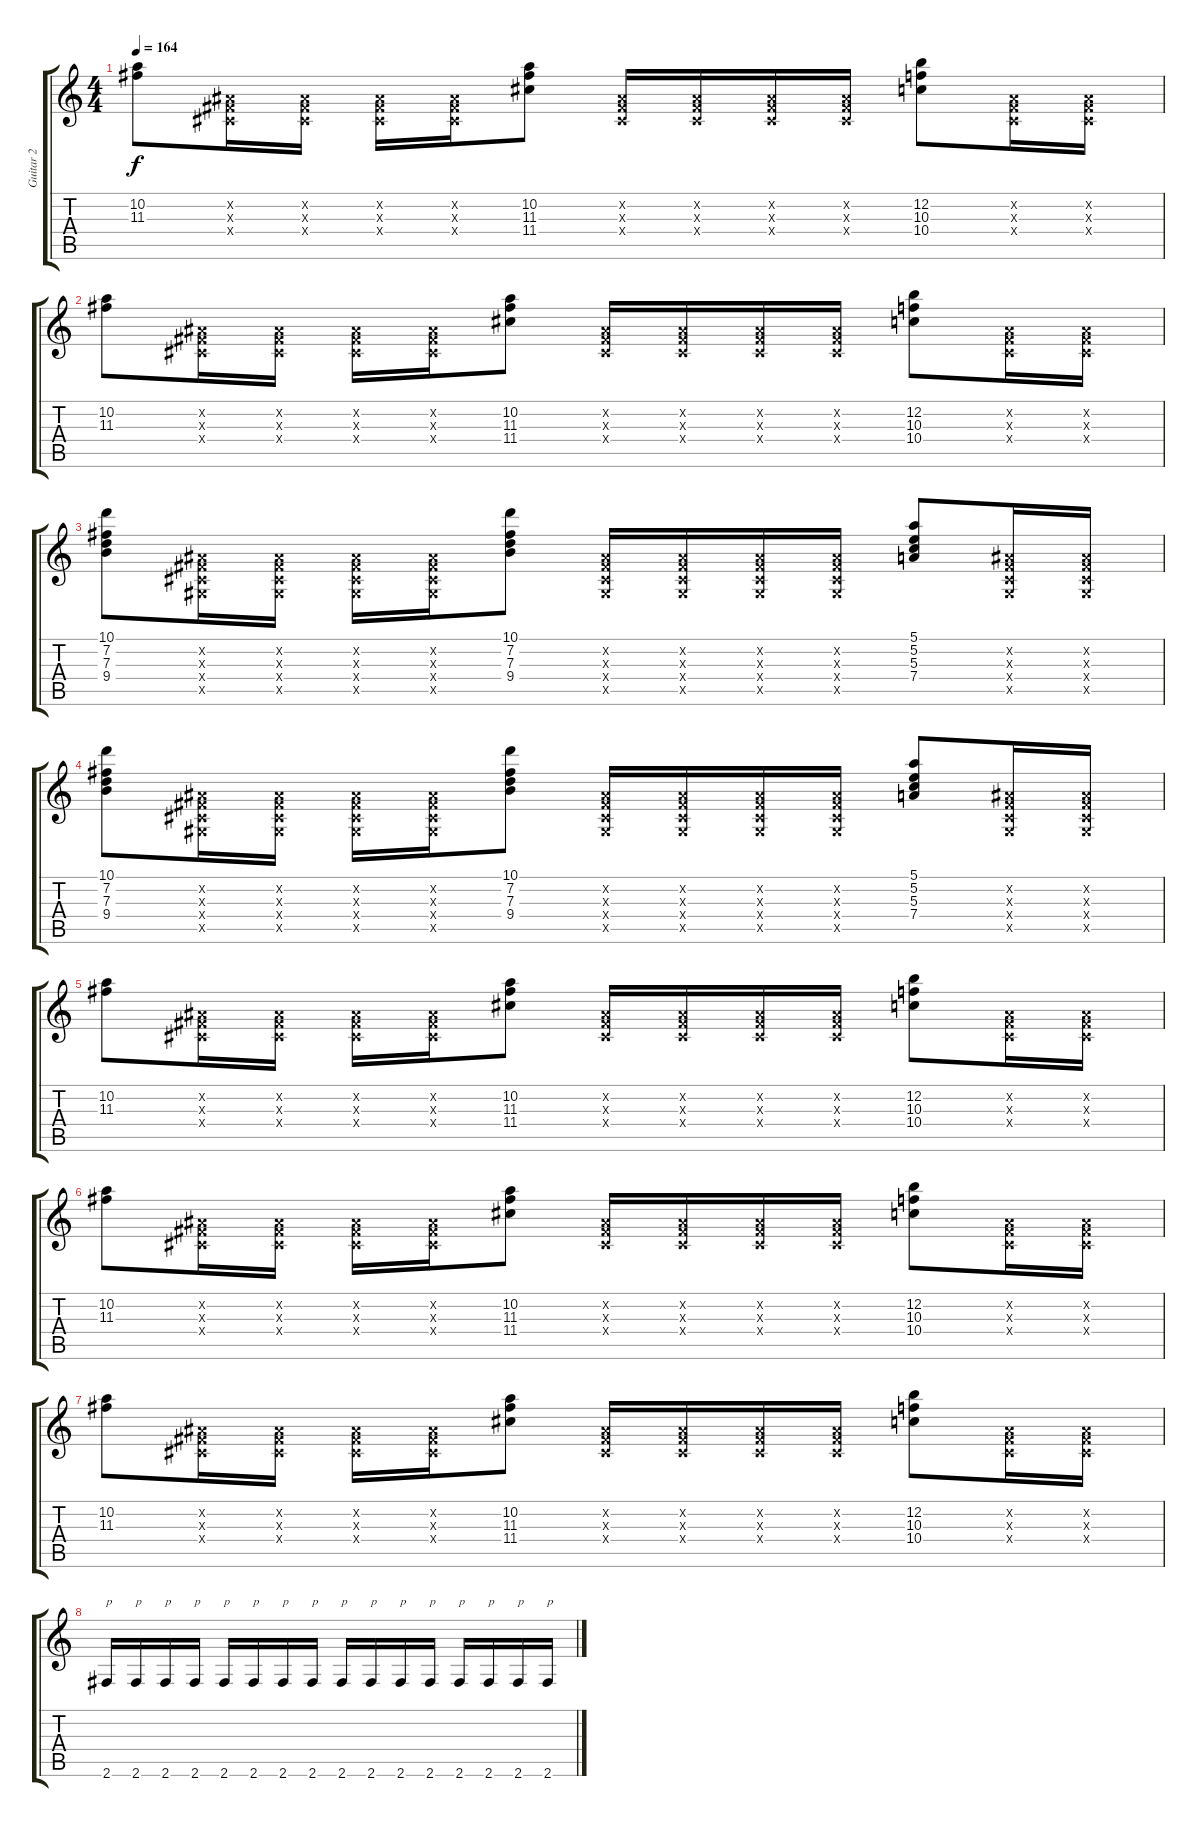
\track ("Guitar 2" "Guitar 2") {instrument distortionguitar}
\staff {score tabs}
\tuning (E4 B3 G3 D3 A2 E2) {hide}
\ts (4 4)
\tempo 164
\clef g2
\ks c
(10.2 11.3).8{dy f} (-1.2{x} -1.3{x} -1.4{x}).16 (-1.2{x} -1.3{x} -1.4{x}).16 (-1.2{x} -1.3{x} -1.4{x}).16 (-1.2{x} -1.3{x} -1.4{x}).16 (10.2 11.3 11.4).8 (-1.2{x} -1.3{x} -1.4{x}).16 (-1.2{x} -1.3{x} -1.4{x}).16 (-1.2{x} -1.3{x} -1.4{x}).16 (-1.2{x} -1.3{x} -1.4{x}).16 (12.2 10.3 10.4).8 (-1.2{x} -1.3{x} -1.4{x}).16 (-1.2{x} -1.3{x} -1.4{x}).16 |
(10.2 11.3).8 (-1.2{x} -1.3{x} -1.4{x}).16 (-1.2{x} -1.3{x} -1.4{x}).16 (-1.2{x} -1.3{x} -1.4{x}).16 (-1.2{x} -1.3{x} -1.4{x}).16 (10.2 11.3 11.4).8 (-1.2{x} -1.3{x} -1.4{x}).16 (-1.2{x} -1.3{x} -1.4{x}).16 (-1.2{x} -1.3{x} -1.4{x}).16 (-1.2{x} -1.3{x} -1.4{x}).16 (12.2 10.3 10.4).8 (-1.2{x} -1.3{x} -1.4{x}).16 (-1.2{x} -1.3{x} -1.4{x}).16 |
(10.1 7.2 7.3 9.4).8 (-1.2{x} -1.3{x} -1.4{x} -1.5{x}).16 (-1.2{x} -1.3{x} -1.4{x} -1.5{x}).16 (-1.2{x} -1.3{x} -1.4{x} -1.5{x}).16 (-1.2{x} -1.3{x} -1.4{x} -1.5{x}).16 (10.1 7.2 7.3 9.4).8 (-1.2{x} -1.3{x} -1.4{x} -1.5{x}).16 (-1.2{x} -1.3{x} -1.4{x} -1.5{x}).16 (-1.2{x} -1.3{x} -1.4{x} -1.5{x}).16 (-1.2{x} -1.3{x} -1.4{x} -1.5{x}).16 (5.1 5.2 5.3 7.4).8 (-1.2{x} -1.3{x} -1.4{x} -1.5{x}).16 (-1.2{x} -1.3{x} -1.4{x} -1.5{x}).16 |
(10.1 7.2 7.3 9.4).8 (-1.2{x} -1.3{x} -1.4{x} -1.5{x}).16 (-1.2{x} -1.3{x} -1.4{x} -1.5{x}).16 (-1.2{x} -1.3{x} -1.4{x} -1.5{x}).16 (-1.2{x} -1.3{x} -1.4{x} -1.5{x}).16 (10.1 7.2 7.3 9.4).8 (-1.2{x} -1.3{x} -1.4{x} -1.5{x}).16 (-1.2{x} -1.3{x} -1.4{x} -1.5{x}).16 (-1.2{x} -1.3{x} -1.4{x} -1.5{x}).16 (-1.2{x} -1.3{x} -1.4{x} -1.5{x}).16 (5.1 5.2 5.3 7.4).8 (-1.2{x} -1.3{x} -1.4{x} -1.5{x}).16 (-1.2{x} -1.3{x} -1.4{x} -1.5{x}).16 |
(10.2 11.3).8 (-1.2{x} -1.3{x} -1.4{x}).16 (-1.2{x} -1.3{x} -1.4{x}).16 (-1.2{x} -1.3{x} -1.4{x}).16 (-1.2{x} -1.3{x} -1.4{x}).16 (10.2 11.3 11.4).8 (-1.2{x} -1.3{x} -1.4{x}).16 (-1.2{x} -1.3{x} -1.4{x}).16 (-1.2{x} -1.3{x} -1.4{x}).16 (-1.2{x} -1.3{x} -1.4{x}).16 (12.2 10.3 10.4).8 (-1.2{x} -1.3{x} -1.4{x}).16 (-1.2{x} -1.3{x} -1.4{x}).16 |
(10.2 11.3).8 (-1.2{x} -1.3{x} -1.4{x}).16 (-1.2{x} -1.3{x} -1.4{x}).16 (-1.2{x} -1.3{x} -1.4{x}).16 (-1.2{x} -1.3{x} -1.4{x}).16 (10.2 11.3 11.4).8 (-1.2{x} -1.3{x} -1.4{x}).16 (-1.2{x} -1.3{x} -1.4{x}).16 (-1.2{x} -1.3{x} -1.4{x}).16 (-1.2{x} -1.3{x} -1.4{x}).16 (12.2 10.3 10.4).8 (-1.2{x} -1.3{x} -1.4{x}).16 (-1.2{x} -1.3{x} -1.4{x}).16 |
(10.2 11.3).8 (-1.2{x} -1.3{x} -1.4{x}).16 (-1.2{x} -1.3{x} -1.4{x}).16 (-1.2{x} -1.3{x} -1.4{x}).16 (-1.2{x} -1.3{x} -1.4{x}).16 (10.2 11.3 11.4).8 (-1.2{x} -1.3{x} -1.4{x}).16 (-1.2{x} -1.3{x} -1.4{x}).16 (-1.2{x} -1.3{x} -1.4{x}).16 (-1.2{x} -1.3{x} -1.4{x}).16 (12.2 10.3 10.4).8 (-1.2{x} -1.3{x} -1.4{x}).16 (-1.2{x} -1.3{x} -1.4{x}).16 |
2.6.16{txt "p"} 2.6.16{txt "p"} 2.6.16{txt "p"} 2.6.16{txt "p"} 2.6.16{txt "p"} 2.6.16{txt "p"} 2.6.16{txt "p"} 2.6.16{txt "p"} 2.6.16{txt "p"} 2.6.16{txt "p"} 2.6.16{txt "p"} 2.6.16{txt "p"} 2.6.16{txt "p"} 2.6.16{txt "p"} 2.6.16{txt "p"} 2.6.16{txt "p"}
